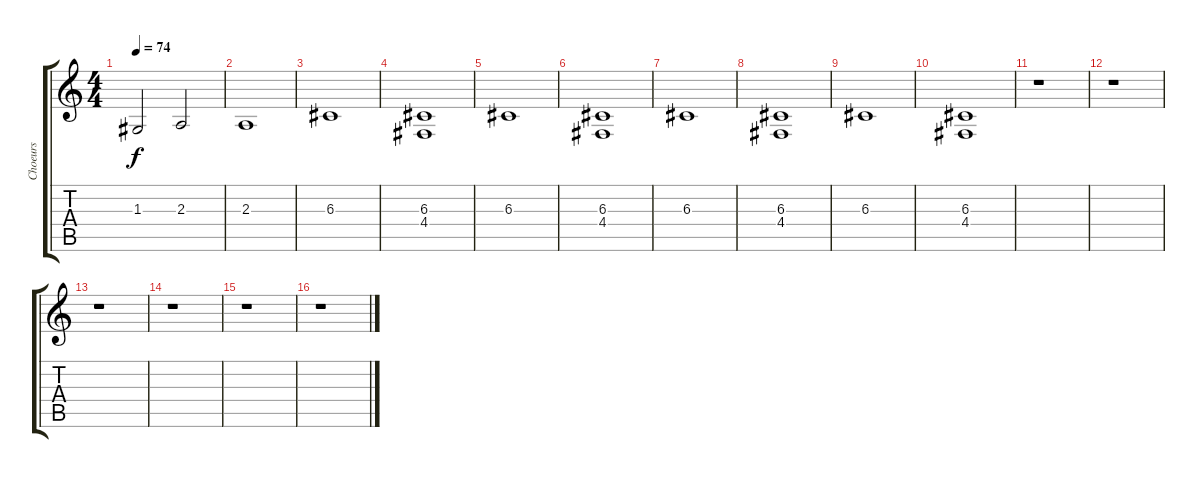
\track ("Choeurs" "Choeurs") {instrument choiraahs}
\staff {score tabs}
\tuning (E4 B3 G3 D3 A2 E2) {hide}
\ts (4 4)
\tempo 74
\clef g2
\ks c
1.3.2{dy f} 2.3.2 |
2.3.1 |
6.3.1 |
(6.3 4.4).1 |
6.3.1 |
(6.3 4.4).1 |
6.3.1 |
(6.3 4.4).1 |
6.3.1 |
(6.3 4.4).1{volume 0} |
r.1 |
r.1 |
r.1 |
r.1 |
r.1 |
r.1
